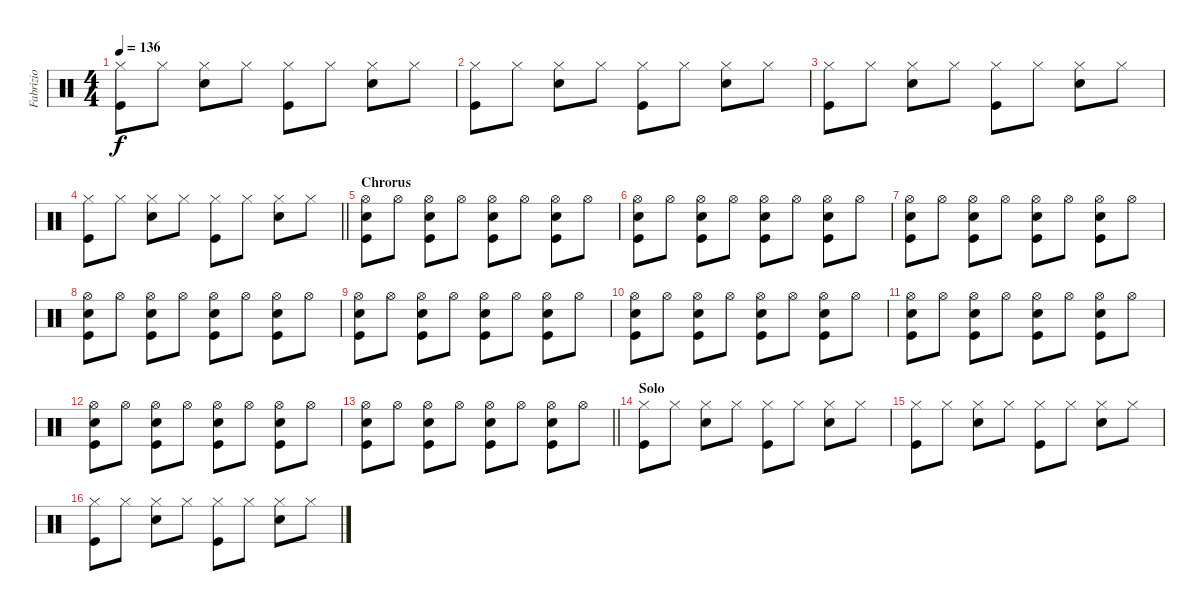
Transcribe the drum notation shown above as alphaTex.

\track ("Fabrizio" "Fabrizio") {instrument percussion}
\staff {score}
\articulation defaults
\ts (4 4)
\tempo 136
\clef neutral
\ks c
("Hi-Hat (closed)" "Kick (hit)").8{dy f} "Hi-Hat (closed)".8 ("Hi-Hat (closed)" "Snare (hit) 2").8 "Hi-Hat (closed)".8 ("Hi-Hat (closed)" "Kick (hit)").8 "Hi-Hat (closed)".8 ("Hi-Hat (closed)" "Snare (hit) 2").8 "Hi-Hat (closed)".8 |
("Hi-Hat (closed)" "Kick (hit)").8 "Hi-Hat (closed)".8 ("Hi-Hat (closed)" "Snare (hit) 2").8 "Hi-Hat (closed)".8 ("Hi-Hat (closed)" "Kick (hit)").8 "Hi-Hat (closed)".8 ("Hi-Hat (closed)" "Snare (hit) 2").8 "Hi-Hat (closed)".8 |
("Hi-Hat (closed)" "Kick (hit)").8 "Hi-Hat (closed)".8 ("Hi-Hat (closed)" "Snare (hit) 2").8 "Hi-Hat (closed)".8 ("Hi-Hat (closed)" "Kick (hit)").8 "Hi-Hat (closed)".8 ("Hi-Hat (closed)" "Snare (hit) 2").8 "Hi-Hat (closed)".8 |
\barLineRight lightlight
("Hi-Hat (closed)" "Kick (hit)").8 "Hi-Hat (closed)".8 ("Hi-Hat (closed)" "Snare (hit) 2").8 "Hi-Hat (closed)".8 ("Hi-Hat (closed)" "Kick (hit)").8 "Hi-Hat (closed)".8 ("Hi-Hat (closed)" "Snare (hit) 2").8 "Hi-Hat (closed)".8 |
\section ("" "Chrorus")
("Hi-Hat (open)" "Snare (hit) 2" "Kick (hit)").8 "Hi-Hat (open)".8 ("Hi-Hat (open)" "Snare (hit) 2" "Kick (hit)").8 "Hi-Hat (open)".8 ("Hi-Hat (open)" "Snare (hit) 2" "Kick (hit)").8 "Hi-Hat (open)".8 ("Hi-Hat (open)" "Snare (hit) 2" "Kick (hit)").8 "Hi-Hat (open)".8 |
("Hi-Hat (open)" "Snare (hit) 2" "Kick (hit)").8 "Hi-Hat (open)".8 ("Hi-Hat (open)" "Snare (hit) 2" "Kick (hit)").8 "Hi-Hat (open)".8 ("Hi-Hat (open)" "Snare (hit) 2" "Kick (hit)").8 "Hi-Hat (open)".8 ("Hi-Hat (open)" "Snare (hit) 2" "Kick (hit)").8 "Hi-Hat (open)".8 |
("Hi-Hat (open)" "Snare (hit) 2" "Kick (hit)").8 "Hi-Hat (open)".8 ("Hi-Hat (open)" "Snare (hit) 2" "Kick (hit)").8 "Hi-Hat (open)".8 ("Hi-Hat (open)" "Snare (hit) 2" "Kick (hit)").8 "Hi-Hat (open)".8 ("Hi-Hat (open)" "Snare (hit) 2" "Kick (hit)").8 "Hi-Hat (open)".8 |
("Hi-Hat (open)" "Snare (hit) 2" "Kick (hit)").8 "Hi-Hat (open)".8 ("Hi-Hat (open)" "Snare (hit) 2" "Kick (hit)").8 "Hi-Hat (open)".8 ("Hi-Hat (open)" "Snare (hit) 2" "Kick (hit)").8 "Hi-Hat (open)".8 ("Hi-Hat (open)" "Snare (hit) 2" "Kick (hit)").8 "Hi-Hat (open)".8 |
("Hi-Hat (open)" "Snare (hit) 2" "Kick (hit)").8 "Hi-Hat (open)".8 ("Hi-Hat (open)" "Snare (hit) 2" "Kick (hit)").8 "Hi-Hat (open)".8 ("Hi-Hat (open)" "Snare (hit) 2" "Kick (hit)").8 "Hi-Hat (open)".8 ("Hi-Hat (open)" "Snare (hit) 2" "Kick (hit)").8 "Hi-Hat (open)".8 |
("Hi-Hat (open)" "Snare (hit) 2" "Kick (hit)").8 "Hi-Hat (open)".8 ("Hi-Hat (open)" "Snare (hit) 2" "Kick (hit)").8 "Hi-Hat (open)".8 ("Hi-Hat (open)" "Snare (hit) 2" "Kick (hit)").8 "Hi-Hat (open)".8 ("Hi-Hat (open)" "Snare (hit) 2" "Kick (hit)").8 "Hi-Hat (open)".8 |
("Hi-Hat (open)" "Snare (hit) 2" "Kick (hit)").8 "Hi-Hat (open)".8 ("Hi-Hat (open)" "Snare (hit) 2" "Kick (hit)").8 "Hi-Hat (open)".8 ("Hi-Hat (open)" "Snare (hit) 2" "Kick (hit)").8 "Hi-Hat (open)".8 ("Hi-Hat (open)" "Snare (hit) 2" "Kick (hit)").8 "Hi-Hat (open)".8 |
("Hi-Hat (open)" "Snare (hit) 2" "Kick (hit)").8 "Hi-Hat (open)".8 ("Hi-Hat (open)" "Snare (hit) 2" "Kick (hit)").8 "Hi-Hat (open)".8 ("Hi-Hat (open)" "Snare (hit) 2" "Kick (hit)").8 "Hi-Hat (open)".8 ("Hi-Hat (open)" "Snare (hit) 2" "Kick (hit)").8 "Hi-Hat (open)".8 |
\barLineRight lightlight
("Hi-Hat (open)" "Snare (hit) 2" "Kick (hit)").8 "Hi-Hat (open)".8 ("Hi-Hat (open)" "Snare (hit) 2" "Kick (hit)").8 "Hi-Hat (open)".8 ("Hi-Hat (open)" "Snare (hit) 2" "Kick (hit)").8 "Hi-Hat (open)".8 ("Hi-Hat (open)" "Snare (hit) 2" "Kick (hit)").8 "Hi-Hat (open)".8 |
\section ("" "Solo")
("Hi-Hat (closed)" "Kick (hit)").8 "Hi-Hat (closed)".8 ("Hi-Hat (closed)" "Snare (hit) 2").8 "Hi-Hat (closed)".8 ("Hi-Hat (closed)" "Kick (hit)").8 "Hi-Hat (closed)".8 ("Hi-Hat (closed)" "Snare (hit) 2").8 "Hi-Hat (closed)".8 |
("Hi-Hat (closed)" "Kick (hit)").8 "Hi-Hat (closed)".8 ("Hi-Hat (closed)" "Snare (hit) 2").8 "Hi-Hat (closed)".8 ("Hi-Hat (closed)" "Kick (hit)").8 "Hi-Hat (closed)".8 ("Hi-Hat (closed)" "Snare (hit) 2").8 "Hi-Hat (closed)".8 |
("Hi-Hat (closed)" "Kick (hit)").8 "Hi-Hat (closed)".8 ("Hi-Hat (closed)" "Snare (hit) 2").8 "Hi-Hat (closed)".8 ("Hi-Hat (closed)" "Kick (hit)").8 "Hi-Hat (closed)".8 ("Hi-Hat (closed)" "Snare (hit) 2").8 "Hi-Hat (closed)".8
